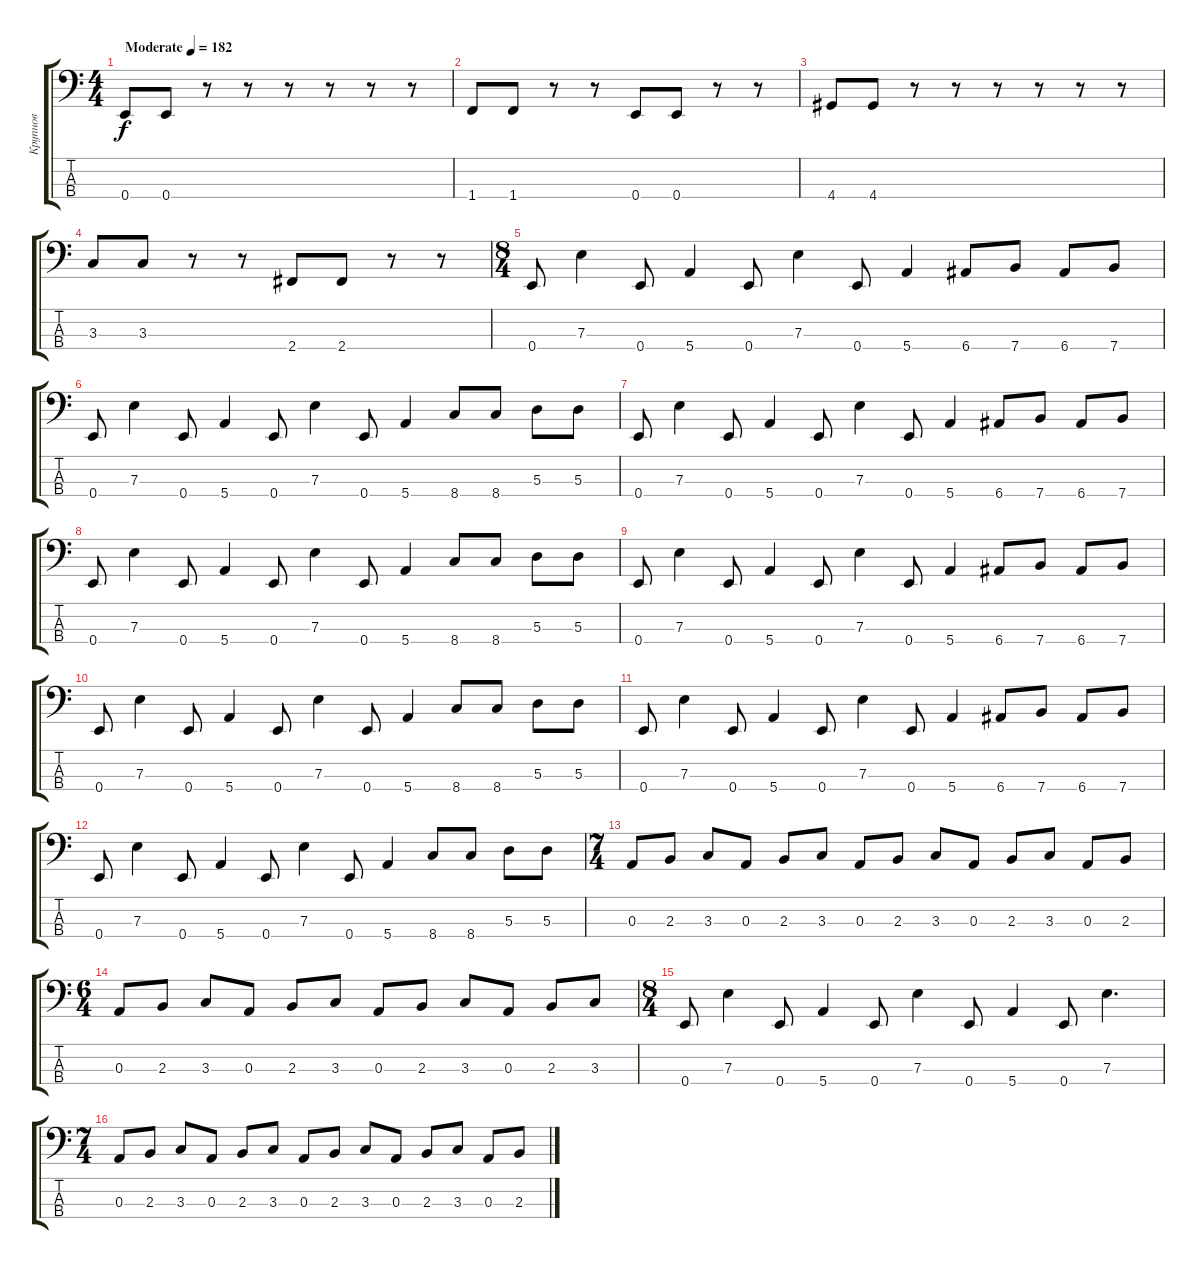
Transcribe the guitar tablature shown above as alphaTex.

\track ("Крупнов" "Крупнов") {instrument electricbasspick}
\staff {score tabs}
\tuning (G2 D2 A1 E1) {hide}
\ts (4 4)
\tempo (182 "Moderate")
\clef f4
\ks c
0.4.8{dy f instrument electricbasspick} 0.4.8 r.8 r.8 r.8 r.8 r.8 r.8 |
1.4.8 1.4.8 r.8 r.8 0.4.8 0.4.8 r.8 r.8 |
4.4.8 4.4.8 r.8 r.8 r.8 r.8 r.8 r.8 |
3.3.8 3.3.8 r.8 r.8 2.4.8 2.4.8 r.8 r.8 |
\ts (8 4)
0.4.8 7.3.4 0.4.8 5.4.4 0.4.8 7.3.4 0.4.8 5.4.4 6.4.8 7.4.8 6.4.8 7.4.8 |
0.4.8 7.3.4 0.4.8 5.4.4 0.4.8 7.3.4 0.4.8 5.4.4 8.4.8 8.4.8 5.3.8 5.3.8 |
0.4.8 7.3.4 0.4.8 5.4.4 0.4.8 7.3.4 0.4.8 5.4.4 6.4.8 7.4.8 6.4.8 7.4.8 |
0.4.8 7.3.4 0.4.8 5.4.4 0.4.8 7.3.4 0.4.8 5.4.4 8.4.8 8.4.8 5.3.8 5.3.8 |
0.4.8 7.3.4 0.4.8 5.4.4 0.4.8 7.3.4 0.4.8 5.4.4 6.4.8 7.4.8 6.4.8 7.4.8 |
0.4.8 7.3.4 0.4.8 5.4.4 0.4.8 7.3.4 0.4.8 5.4.4 8.4.8 8.4.8 5.3.8 5.3.8 |
0.4.8 7.3.4 0.4.8 5.4.4 0.4.8 7.3.4 0.4.8 5.4.4 6.4.8 7.4.8 6.4.8 7.4.8 |
0.4.8 7.3.4 0.4.8 5.4.4 0.4.8 7.3.4 0.4.8 5.4.4 8.4.8 8.4.8 5.3.8 5.3.8 |
\ts (7 4)
0.3.8 2.3.8 3.3.8 0.3.8 2.3.8 3.3.8 0.3.8 2.3.8 3.3.8 0.3.8 2.3.8 3.3.8 0.3.8 2.3.8 |
\ts (6 4)
0.3.8 2.3.8 3.3.8 0.3.8 2.3.8 3.3.8 0.3.8 2.3.8 3.3.8 0.3.8 2.3.8 3.3.8 |
\ts (8 4)
0.4.8 7.3.4 0.4.8 5.4.4 0.4.8 7.3.4 0.4.8 5.4.4 0.4.8 7.3.4{d} |
\ts (7 4)
0.3.8 2.3.8 3.3.8 0.3.8 2.3.8 3.3.8 0.3.8 2.3.8 3.3.8 0.3.8 2.3.8 3.3.8 0.3.8 2.3.8
